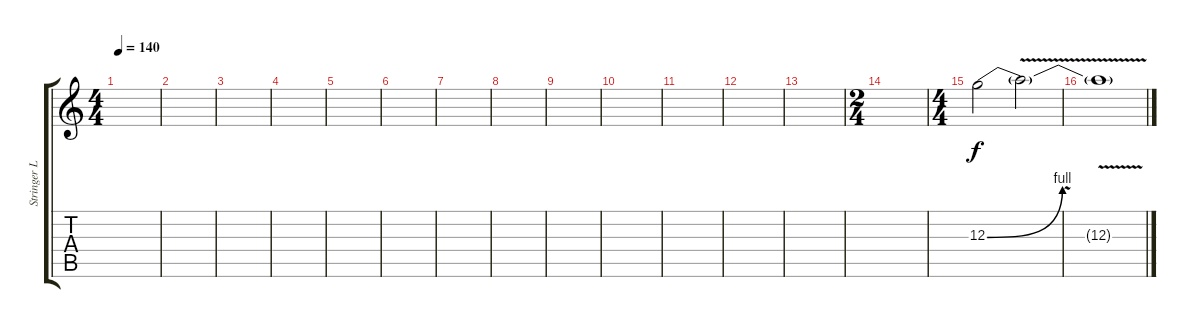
\track ("Stringer Layer 2" "Stringer L") {instrument overdrivenguitar}
\staff {score tabs}
\tuning (E4 B3 G3 D3 A2 E2) {hide}
\ts (4 4)
\tempo 140
\clef g2
\ks c
|
|
|
|
|
|
|
|
|
|
|
|
|
\ts (2 4)
|
\ts (4 4)
12.3{be (bend 0 0 60 4)}.2 12.3{v t}.2 |
12.3{t}.1{volume 5}
